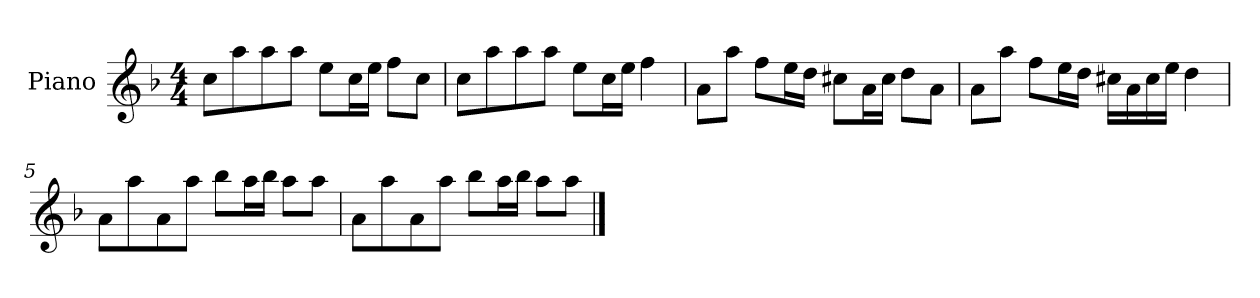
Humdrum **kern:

**kern
*part1
*staff1
*I"Piano
*I'P-no
*clefG2
*k[b-]
*M4/4
*MM90
=1
8cc\L
8aa\
8aa\
8aa\J
8ee\L
16cc\L
16ee\JJ
8ff\L
8cc\J
=2
8cc\L
8aa\
8aa\
8aa\J
8ee\L
16cc\L
16ee\JJ
4ff\
=3
8a\L
8aa\J
8ff\L
16ee\L
16dd\JJ
8cc#X\L
16a\L
16cc#\JJ
8dd\L
8a\J
=4
8a\L
8aa\J
8ff\L
16ee\L
16dd\JJ
16cc#X\LL
16a\
16cc#\
16ee\JJ
4dd\
!!LO:LB:g=z
=5
8a\L
8aa\
8a\
8aa\J
8bb-\L
16aa\L
16bb-\JJ
8aa\L
8aa\J
=6
8a\L
8aa\
8a\
8aa\J
8bb-\L
16aa\L
16bb-\JJ
8aa\L
8aa\J
==
*-
